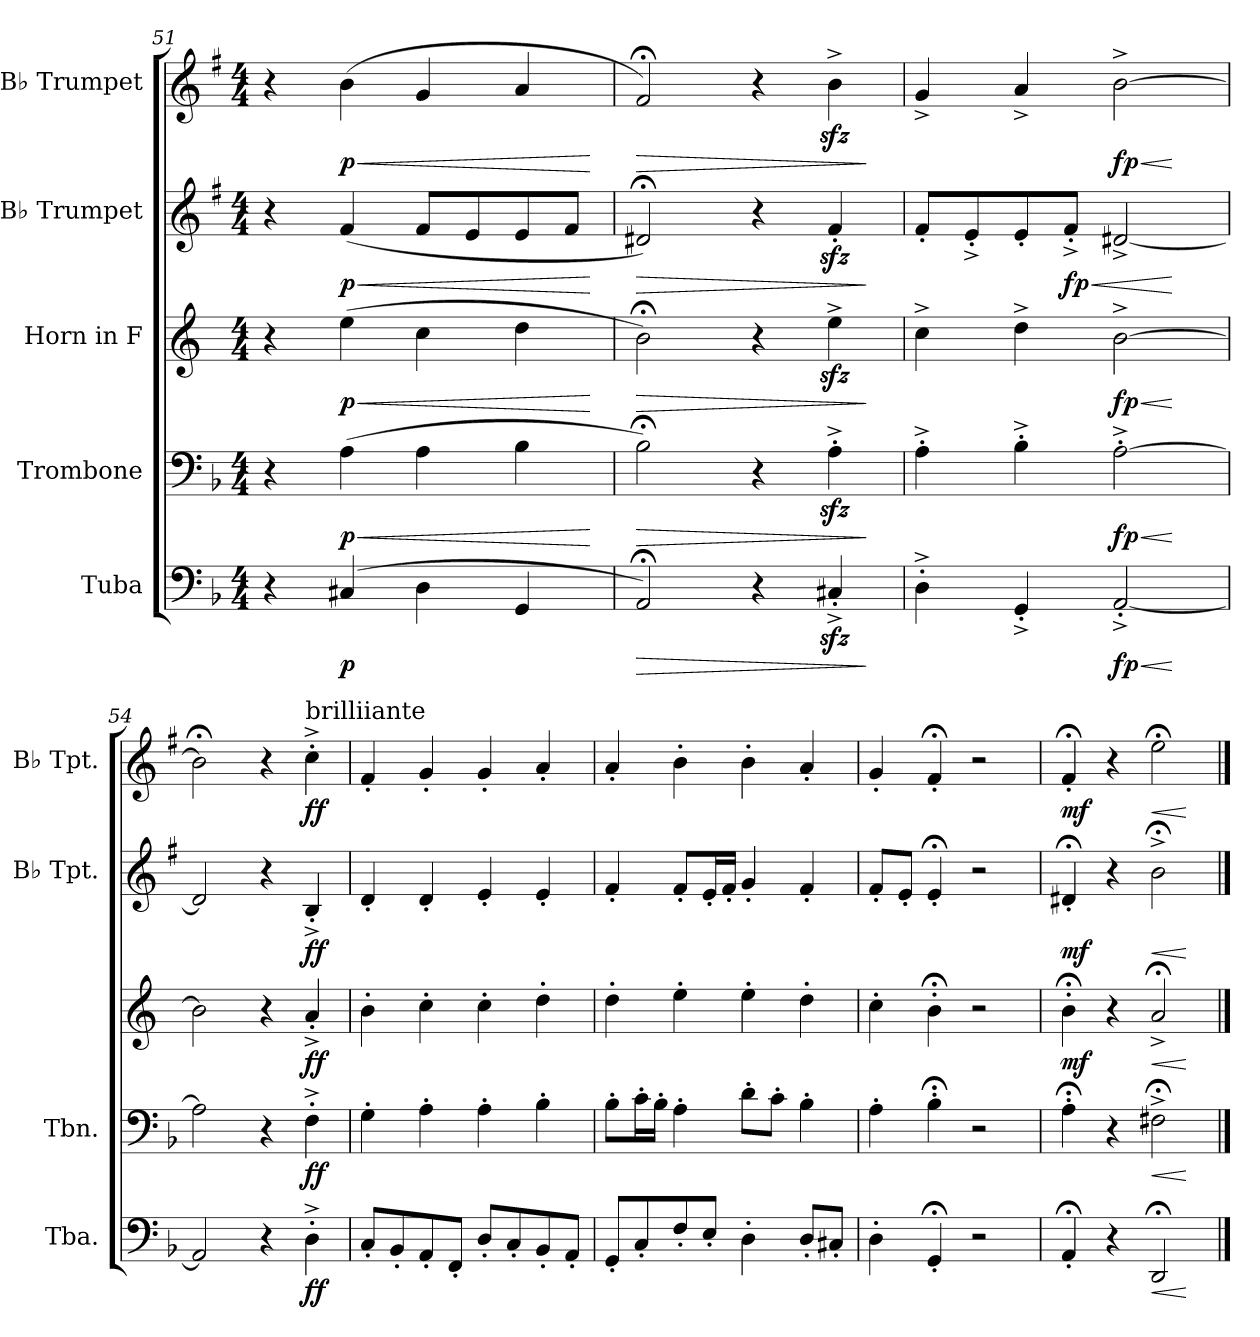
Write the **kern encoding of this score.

**kern	**dynam	**kern	**dynam	**kern	**dynam	**kern	**dynam	**kern	**dynam
*part5	*part5	*part4	*part4	*part3	*part3	*part2	*part2	*part1	*part1
*staff5	*staff5	*staff4	*staff4	*staff3	*staff3	*staff2	*staff2	*staff1	*staff1
*I"Tuba	*	*I"Trombone	*	*I"Horn in F	*	*I"B♭ Trumpet	*	*I"B♭ Trumpet	*
*I'Tba.	*	*I'Tbn.	*	*	*	*I'B♭ Tpt.	*	*I'B♭ Tpt.	*
*clefF4	*	*clefF4	*	*clefG2	*	*clefG2	*	*clefG2	*
*	*	*	*	*ITrd4c7	*	*ITrd1c2	*	*ITrd1c2	*
*k[b-]	*	*k[b-]	*	*k[b-]	*	*k[b-]	*	*k[b-]	*
*M4/4	*	*M4/4	*	*M4/4	*	*M4/4	*	*M4/4	*
=51	=51	=51	=51	=51	=51	=51	=51	=51	=51
4r	.	4r	.	4r	.	4r	.	4r	.
!	!LO:DY:b	!	!LO:HP:b	!	!LO:HP:b	!	!LO:HP:b	!	!LO:HP:b
!	!	!	!LO:DY:n=1:b	!	!LO:DY:n=1:b	!	!LO:DY:n=1:b	!	!LO:DY:n=1:b
(4C#X/	p	(4A\	< p	(4a\	< p	(4e/	< p	(4a\	< p
4D\	.	4A\	.	4f\	.	8e/L	.	4f/	.
.	.	.	.	.	.	8d/	.	.	.
4GG/	.	4B-\	.	4g\	.	8d/	.	4g/	.
.	.	.	.	.	.	8e/J	.	.	.
.	.	.	[	.	[	.	[	.	[
=52	=52	=52	=52	=52	=52	=52	=52	=52	=52
!	!LO:HP:b	!	!LO:HP:b	!	!LO:HP:b	!	!LO:HP:b	!	!LO:HP:b
2AA;</)	>	2B-;<\)	>	2e;<\)	>	2c#X;</)	>	2e;</)	>
4r	.	4r	.	4r	.	4r	.	4r	.
4C#Xzz<'^/	.	4Azz<'^\	.	4azz<^\	.	4ezz<'/	.	4azz<^\	.
.	]	.	]	.	]	.	]	.	]
=53	=53	=53	=53	=53	=53	=53	=53	=53	=53
4D'^\	.	4A'^\	.	4f^\	.	8e'/L	.	4f^/	.
.	.	.	.	.	.	8d'^/	.	.	.
4GG'^/	.	4B-'^\	.	4g^\	.	8d'/	.	4g^/	.
!	!	!	!	!	!	!	!LO:HP:b	!	!
!	!	!	!	!	!	!	!LO:DY:n=1:b	!	!
.	.	.	.	.	.	8e^'/J	< fp	.	.
!	!LO:HP:b	!	!LO:HP:b	!	!LO:HP:b	!	!	!	!LO:HP:b
!	!LO:DY:n=1:b	!	!LO:DY:n=1:b	!	!LO:DY:n=1:b	!	!	!	!LO:DY:n=1:b
[2AA'^/	< fp	[2A'^\	< fp	[2e^\	< fp	[2c#X^/	.	[2a^\	< fp
.	[	.	[	.	[	.	[	.	[
=54	=54	=54	=54	=54	=54	=54	=54	=54	=54
2AA/]	.	2A\]	.	2e\]	.	2c#/]	.	2a;<\]	.
4r	.	4r	.	4r	.	4r	.	4r	.
!	!	!	!	!	!	!	!	!LO:TX:a:t=brilliiante	!
!	!LO:DY:b	!	!LO:DY:b	!	!LO:DY:b	!	!LO:DY:b	!	!LO:DY:b
4D'^\	ff	4F'^\	ff	4d'^/	ff	4A'^/	ff	4b-'^\	ff
!!LO:LB:g=z
=55	=55	=55	=55	=55	=55	=55	=55	=55	=55
8C'/L	.	4G'\	.	4e'\	.	4c'/	.	4e'/	.
8BB-'/	.	.	.	.	.	.	.	.	.
8AA'/	.	4A'\	.	4f'\	.	4c'/	.	4f'/	.
8FF'/J	.	.	.	.	.	.	.	.	.
8D'/L	.	4A'\	.	4f'\	.	4d'/	.	4f'/	.
8C'/	.	.	.	.	.	.	.	.	.
8BB-'/	.	4B-'\	.	4g'\	.	4d'/	.	4g'/	.
8AA'/J	.	.	.	.	.	.	.	.	.
=56	=56	=56	=56	=56	=56	=56	=56	=56	=56
8GG'/L	.	8B-'\L	.	4g'\	.	4e'/	.	4g'/	.
8C'/	.	16c'\L	.	.	.	.	.	.	.
.	.	16B-'\JJ	.	.	.	.	.	.	.
8F'/	.	4A'\	.	4a'\	.	8e'/L	.	4a'\	.
8E'/J	.	.	.	.	.	16d'/L	.	.	.
.	.	.	.	.	.	16e'/JJ	.	.	.
4D'\	.	8d'\L	.	4a'\	.	4f'/	.	4a'\	.
.	.	8c'\J	.	.	.	.	.	.	.
8D'/L	.	4B-'\	.	4g'\	.	4e'/	.	4g'/	.
8C#X'/J	.	.	.	.	.	.	.	.	.
=57	=57	=57	=57	=57	=57	=57	=57	=57	=57
4D'\	.	4A'\	.	4f'\	.	8e'/L	.	4f'/	.
.	.	.	.	.	.	8d'/J	.	.	.
4GG;<'/	.	4B-;<'\	.	4e;<'\	.	4d;<'/	.	4e;<'/	.
2r	.	2r	.	2r	.	2r	.	2r	.
=58	=58	=58	=58	=58	=58	=58	=58	=58	=58
!	!	!	!	!	!LO:DY:b	!	!LO:DY:b	!	!LO:DY:b
4AA;<'/	.	4A;<'\	.	4e;<'\	mf	4c#X;<'/	mf	4e;<'/	mf
4r	.	4r	.	4r	.	4r	.	4r	.
!	!LO:HP:b	!	!LO:HP:b	!	!LO:HP:b	!	!LO:HP:b	!	!LO:HP:b
!	!LO:DY:n=1:b	!	!	!	!	!	!	!	!
!	!LO:DY:n=2:b	!	!LO:DY:n=1:b	!	!	!	!	!	!
!	!	!	!LO:DY:n=2:b	!	!LO:DY:n=1:b	!	!	!	!
!	!	!	!	!	!LO:DY:n=2:b	!	!LO:DY:n=1:b	!	!
!	!	!	!	!	!	!	!LO:DY:n=2:b	!	!LO:DY:n=1:b
!	!	!	!	!	!	!	!	!	!LO:DY:n=2:b
2DD;</	< fp fff	2F#X;<^\	< fp fff	2d;<^/	< fp fff	2a;<^\	< fp fff	2dd;<\	< fp fff
.	[	.	[	.	[	.	[	.	[
==	==	==	==	==	==	==	==	==	==
*-	*-	*-	*-	*-	*-	*-	*-	*-	*-
